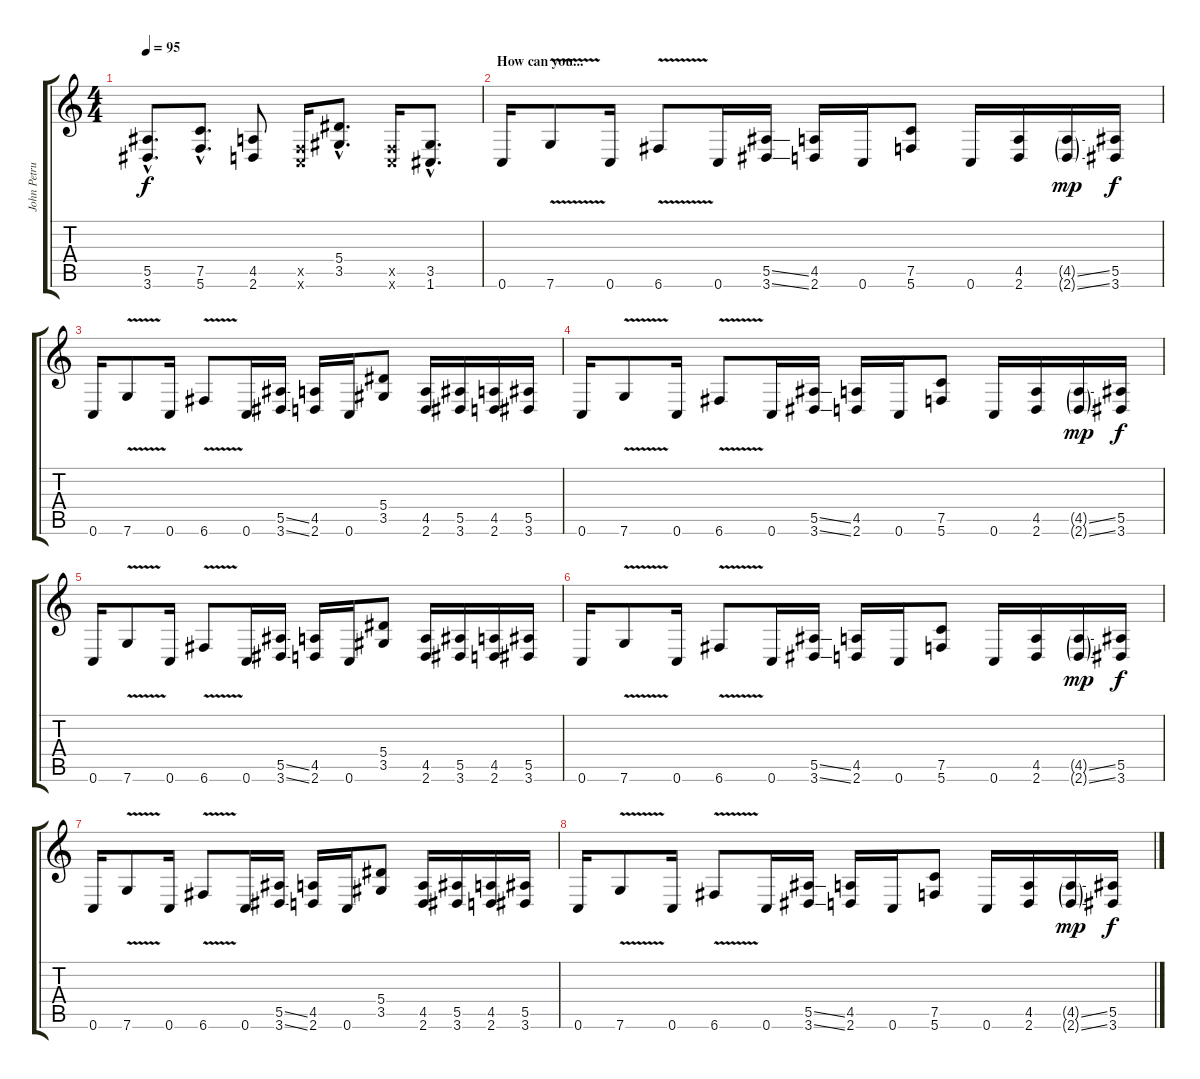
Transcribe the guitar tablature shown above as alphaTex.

\track ("John Petrucci" "John Petru") {instrument distortionguitar}
\staff {score tabs}
\tuning (C4 G3 Eb3 Bb2 F2 C2) {hide}
\ts (4 4)
\tempo 95
\clef g2
\ks c
(5.5{hac} 3.6{hac}).8{d dy f} (7.5{hac} 5.6{hac}).8{d} (4.5 2.6).8 (0.5{x} 0.6{x}).16 (5.4{hac} 3.5{hac}).8{d} (0.5{x} 0.6{x}).16 (3.5{hac} 1.6{hac}).8{d} |
\section ("" "How can you...")
0.6.16 7.6{v}.8 0.6.16 6.6{v}.8 0.6.16 (5.5{ss} 3.6{ss}).16 (4.5 2.6).16 0.6.16 (7.5 5.6).8 0.6.16 (4.5 2.6).16 (4.5{ss g} 2.6{ss g}).16{dy mp} (5.5 3.6).16{dy f} |
0.6.16 7.6{v}.8 0.6.16 6.6{v}.8 0.6.16 (5.5{ss} 3.6{ss}).16 (4.5 2.6).16 0.6.16 (5.4 3.5).8 (4.5 2.6).16 (5.5 3.6).16 (4.5 2.6).16 (5.5 3.6).16 |
0.6.16 7.6{v}.8 0.6.16 6.6{v}.8 0.6.16 (5.5{ss} 3.6{ss}).16 (4.5 2.6).16 0.6.16 (7.5 5.6).8 0.6.16 (4.5 2.6).16 (4.5{ss g} 2.6{ss g}).16{dy mp} (5.5 3.6).16{dy f} |
0.6.16 7.6{v}.8 0.6.16 6.6{v}.8 0.6.16 (5.5{ss} 3.6{ss}).16 (4.5 2.6).16 0.6.16 (5.4 3.5).8 (4.5 2.6).16 (5.5 3.6).16 (4.5 2.6).16 (5.5 3.6).16 |
0.6.16 7.6{v}.8 0.6.16 6.6{v}.8 0.6.16 (5.5{ss} 3.6{ss}).16 (4.5 2.6).16 0.6.16 (7.5 5.6).8 0.6.16 (4.5 2.6).16 (4.5{ss g} 2.6{ss g}).16{dy mp} (5.5 3.6).16{dy f} |
0.6.16 7.6{v}.8 0.6.16 6.6{v}.8 0.6.16 (5.5{ss} 3.6{ss}).16 (4.5 2.6).16 0.6.16 (5.4 3.5).8 (4.5 2.6).16 (5.5 3.6).16 (4.5 2.6).16 (5.5 3.6).16 |
0.6.16 7.6{v}.8 0.6.16 6.6{v}.8 0.6.16 (5.5{ss} 3.6{ss}).16 (4.5 2.6).16 0.6.16 (7.5 5.6).8 0.6.16 (4.5 2.6).16 (4.5{ss g} 2.6{ss g}).16{dy mp} (5.5 3.6).16{dy f}
